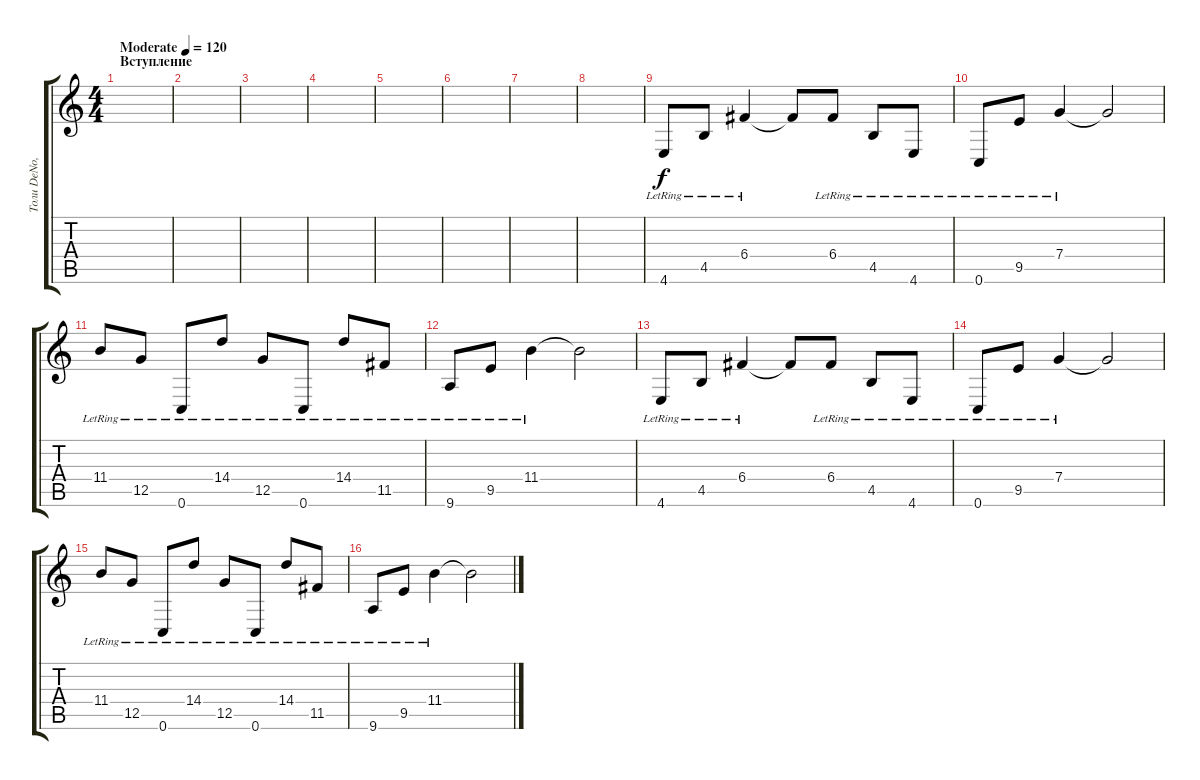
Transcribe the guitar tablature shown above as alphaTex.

\track ("Толи DeNo, толи CoRR" "Толи DeNo,") {instrument electricguitarclean}
\staff {score tabs}
\tuning (D4 A3 F3 C3 G2 C2) {hide}
\ts (4 4)
\section ("" "Вступление")
\tempo (120 "Moderate")
\clef g2
\ks c
|
|
|
|
|
|
|
|
4.6{lr}.8 4.5{lr}.8 6.4{lr}.4 6.4{t}.8 6.4{lr}.8 4.5{lr}.8 4.6{lr}.8 |
0.6{lr}.8 9.5{lr}.8 7.4{lr}.4 7.4{t}.2 |
11.4{lr}.8 12.5{lr}.8 0.6{lr}.8 14.4{lr}.8 12.5{lr}.8 0.6{lr}.8 14.4{lr}.8 11.5{lr}.8 |
9.6{lr}.8 9.5{lr}.8 11.4{lr}.4 11.4{t}.2 |
4.6{lr}.8 4.5{lr}.8 6.4{lr}.4 6.4{t}.8 6.4{lr}.8 4.5{lr}.8 4.6{lr}.8 |
0.6{lr}.8 9.5{lr}.8 7.4{lr}.4 7.4{t}.2 |
11.4{lr}.8 12.5{lr}.8 0.6{lr}.8 14.4{lr}.8 12.5{lr}.8 0.6{lr}.8 14.4{lr}.8 11.5{lr}.8 |
9.6{lr}.8 9.5{lr}.8 11.4{lr}.4 11.4{t}.2
